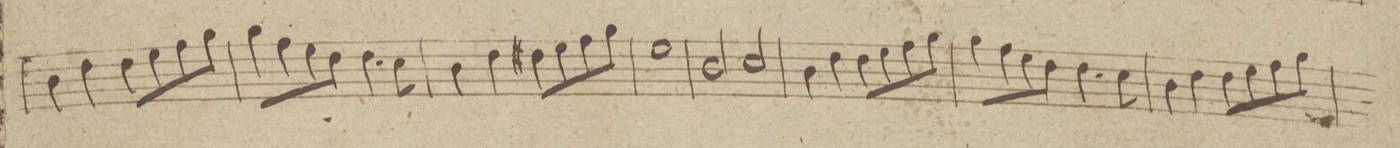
**kern	**dynam
*I"Clarinetto 1mo in C.	*
*clefG2	*
*k[f#c#g#d#]	*
*met(c|)	*
*M2/2	*
4g#\	.
4b\	.
8b\L	.
8cc#\	.
8dd#\	.
8ee\J	.
=29	=29
8ee\L	.
8dd#\	.
8cc#\	.
8b\J	.
4.b\	.
8a\	.
=30	=30
4g#\	.
4b\	.
8b#X\L	.
8cc#\	.
8dd#\	.
8ee\J	.
=31	=31
1cc#\	.
=32	=32
2g#/	.
2a/	.
=33	=33
4g#\	.
4b\	.
8b\L	.
8cc#\	.
8dd#\	.
8ee\J	.
=34	=34
8ee\L	.
8dd#\	.
8cc#\	.
8b\J	.
4.b\	.
8a\	.
=35	=35
4g#\	.
4b\	.
8b\L	.
8cc#\	.
8dd#\	.
8ee\J	.
=36	=36
*-	*-
